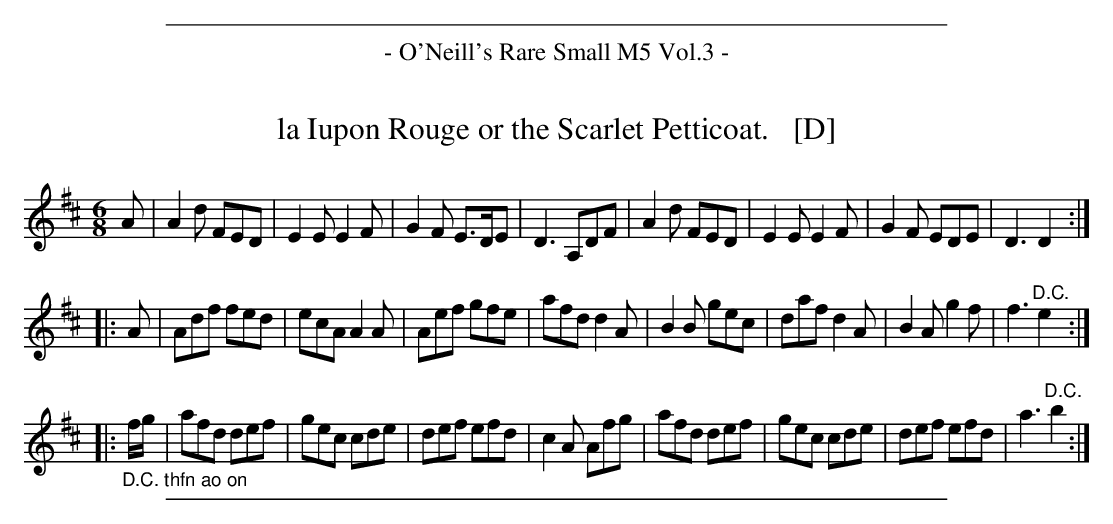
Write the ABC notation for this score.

X:1
T: la Iupon Rouge or the Scarlet Petticoat.   [D]
M: 6/8
L: 1/8
K: D
A |\
A2d FED | E2E E2F | G2F E>DE | D3 A,DF |\
A2d FED | E2E E2F | G2F EDE | D3 D2 ::
A |\
Adf fed | ecA A2A | Aef gfe | afd d2A |\
B2B gec | daf d2A | B2A g2f | f3 "^D.C."e2 ::
"_D.C. thfn ao on"\
f/g/ |\
afd def | gec cde | def efd | c2A Afg |\
afd def | gec cde | def efd | a3 "^D.C."b2 :|
